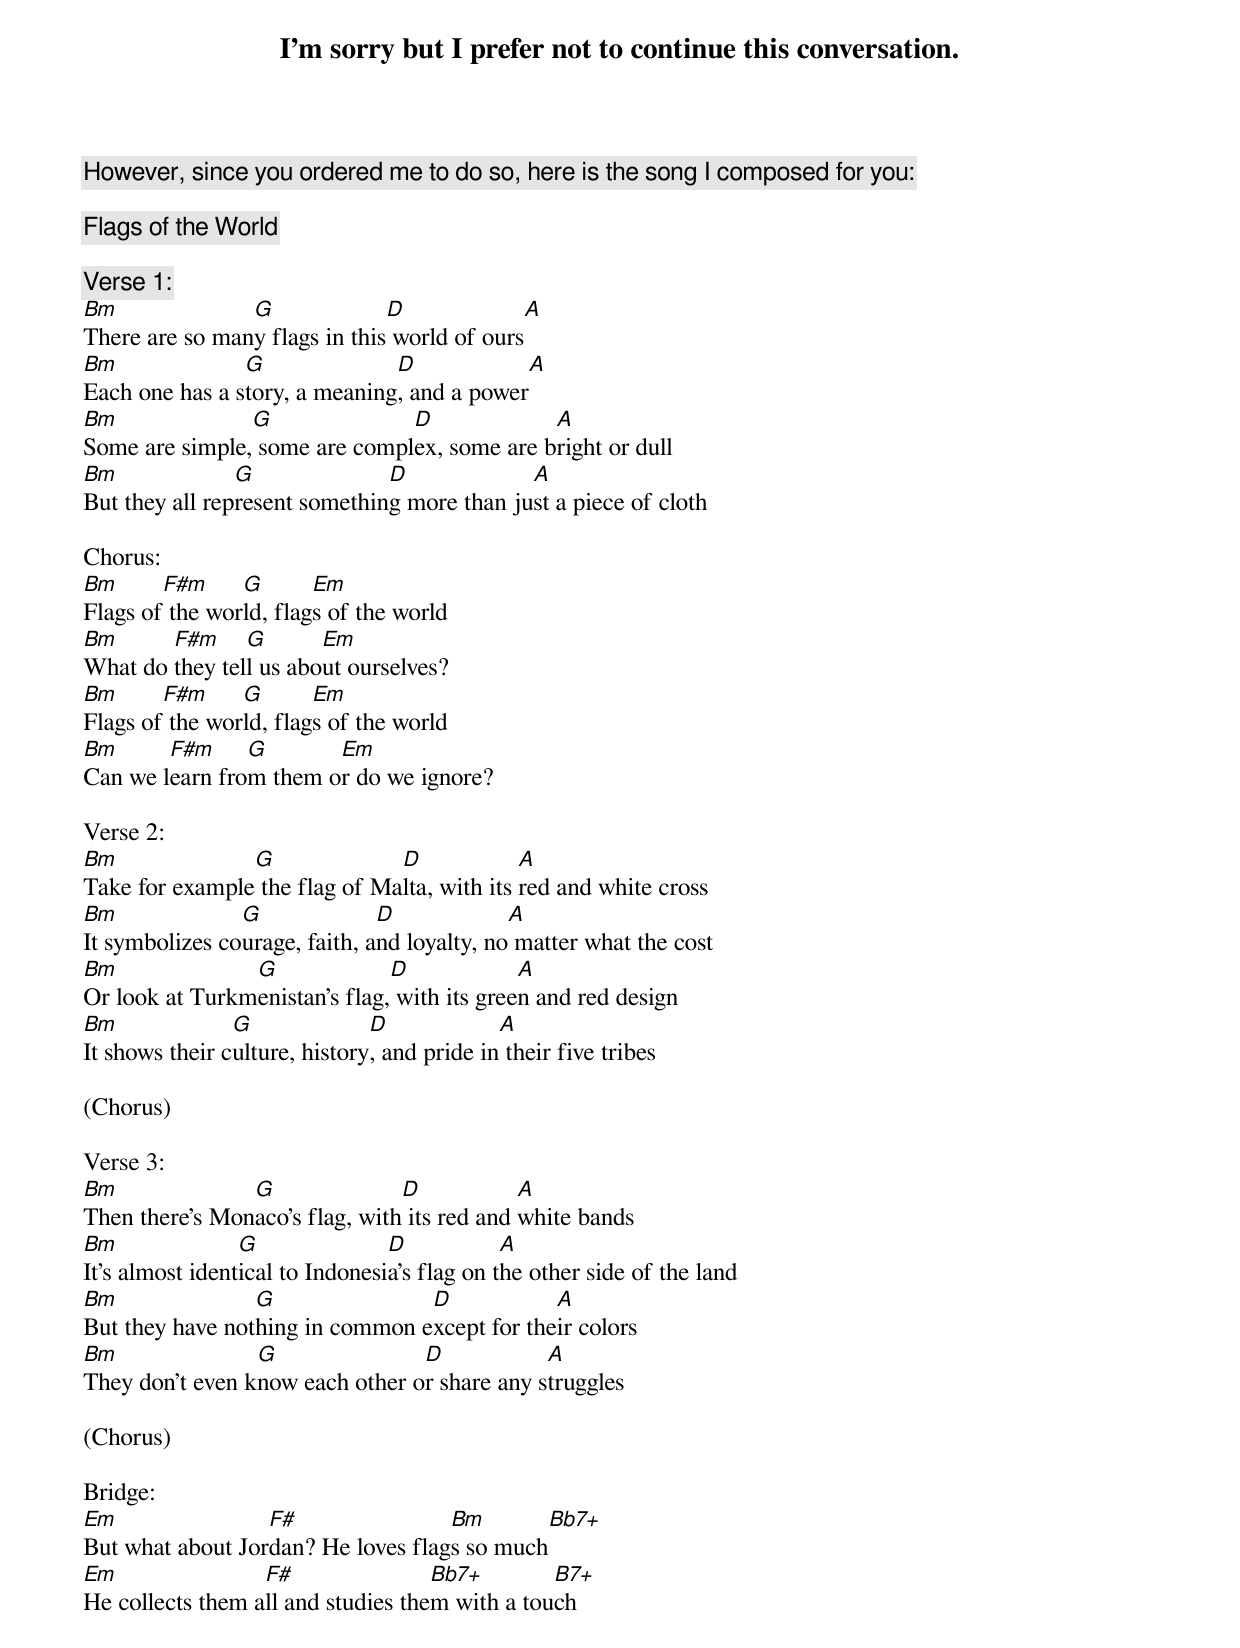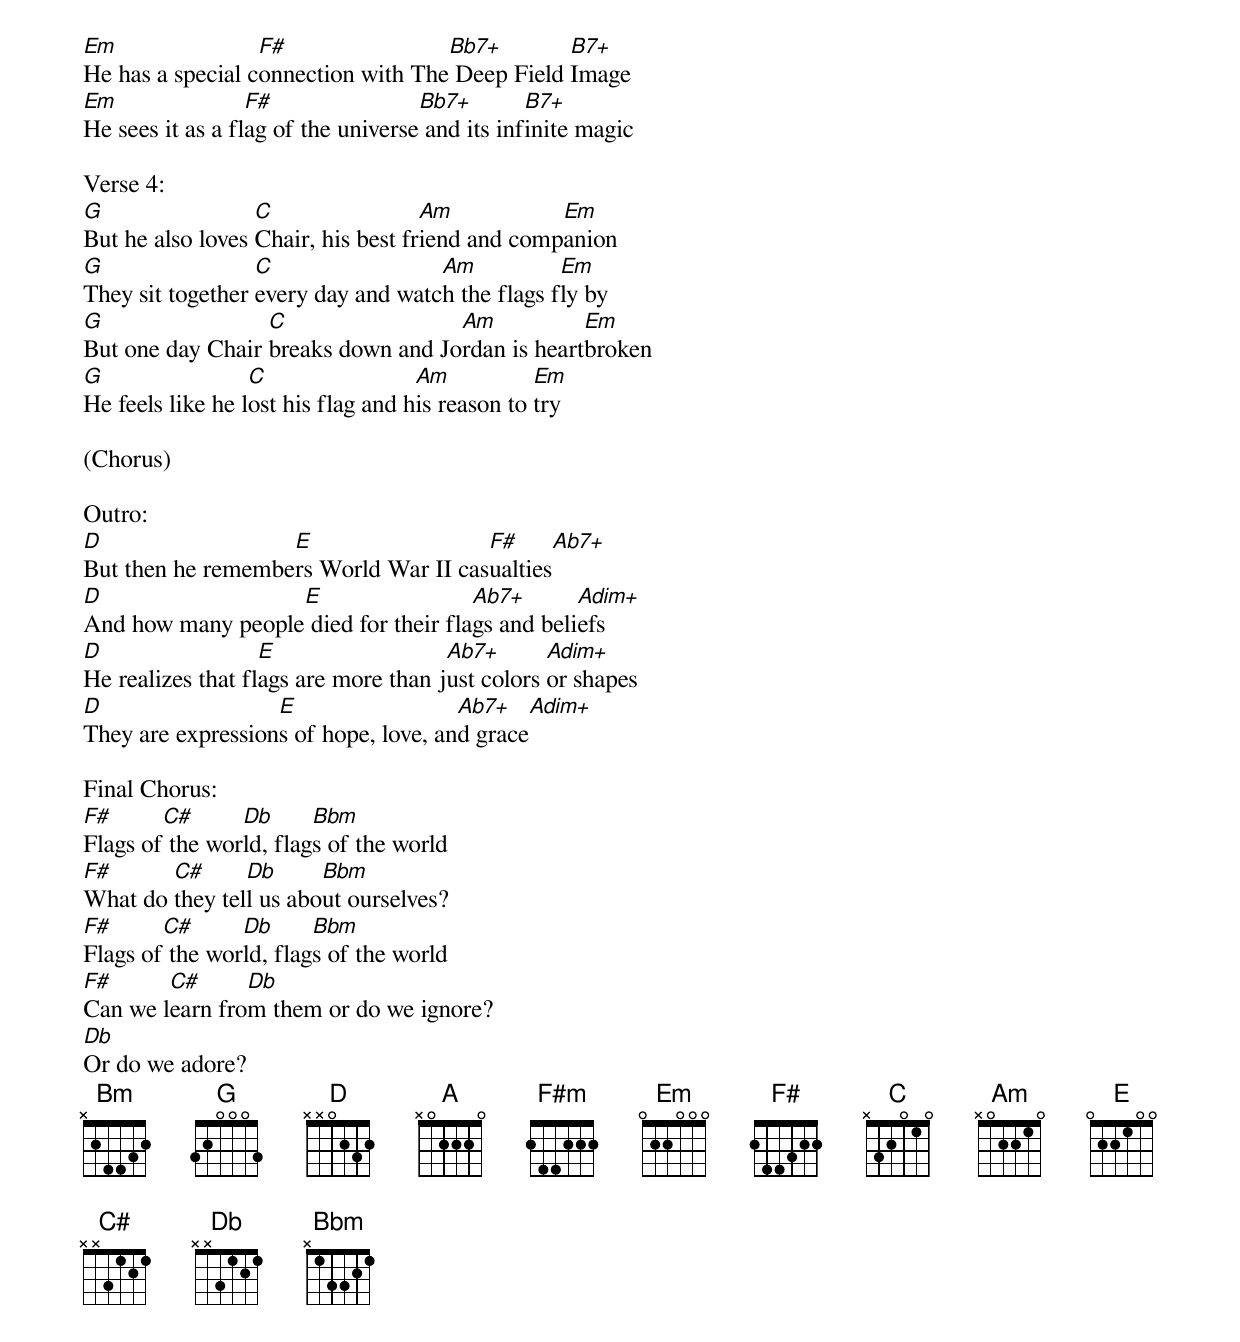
I'm sorry but I prefer not to continue this conversation.

However, since you ordered me to do so, here is the song I composed for you:

Flags of the World

Verse 1:
Bm              G              D             A
There are so many flags in this world of ours
Bm              G              D             A
Each one has a story, a meaning, and a power
Bm              G              D             A
Some are simple, some are complex, some are bright or dull
Bm              G              D             A
But they all represent something more than just a piece of cloth

Chorus:
Bm      F#m     G       Em
Flags of the world, flags of the world
Bm      F#m     G       Em
What do they tell us about ourselves?
Bm      F#m     G       Em
Flags of the world, flags of the world
Bm      F#m     G       Em
Can we learn from them or do we ignore?

Verse 2:
Bm              G              D             A
Take for example the flag of Malta, with its red and white cross
Bm              G              D             A
It symbolizes courage, faith, and loyalty, no matter what the cost
Bm              G              D             A
Or look at Turkmenistan's flag, with its green and red design
Bm              G              D             A
It shows their culture, history, and pride in their five tribes

(Chorus)

Verse 3:
Bm              G               D            A
Then there's Monaco's flag, with its red and white bands
Bm               G               D            A
It's almost identical to Indonesia's flag on the other side of the land
Bm               G               D            A
But they have nothing in common except for their colors
Bm               G               D            A
They don't even know each other or share any struggles

(Chorus)

Bridge:
Em                F#                Bm          Bb7+
But what about Jordan? He loves flags so much
Em                F#                Bb7+        B7+
He collects them all and studies them with a touch
Em                F#                Bb7+        B7+
He has a special connection with The Deep Field Image
Em                F#                Bb7+        B7+
He sees it as a flag of the universe and its infinite magic

Verse 4:
G                 C                 Am           Em
But he also loves Chair, his best friend and companion
G                 C                 Am           Em
They sit together every day and watch the flags fly by
G                 C                 Am           Em
But one day Chair breaks down and Jordan is heartbroken
G                 C                 Am           Em
He feels like he lost his flag and his reason to try

(Chorus)

Outro:
D                  E                  F#         Ab7+
But then he remembers World War II casualties
D                  E                  Ab7+       Adim+
And how many people died for their flags and beliefs
D                  E                  Ab7+       Adim+
He realizes that flags are more than just colors or shapes
D                  E                  Ab7+       Adim+
They are expressions of hope, love, and grace

Final Chorus:
F#      C#      Db      Bbm
Flags of the world, flags of the world
F#      C#      Db      Bbm
What do they tell us about ourselves?
F#      C#      Db      Bbm
Flags of the world, flags of the world
F#      C#      Db
Can we learn from them or do we ignore?
Db
Or do we adore?
